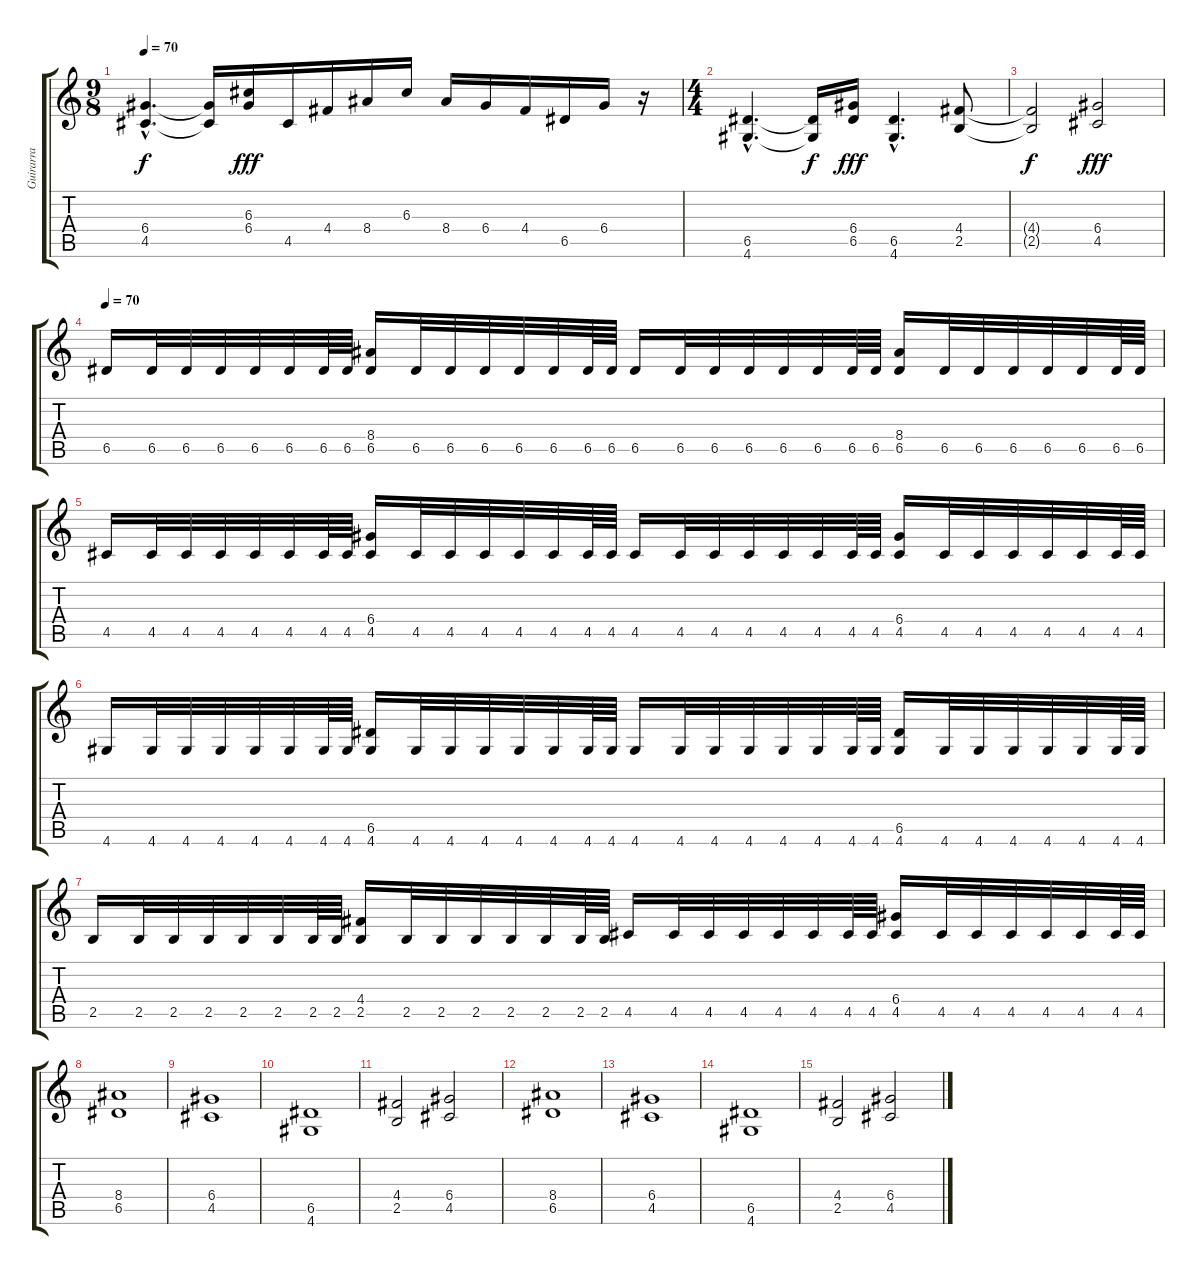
\track ("Guirarra" "Guirarra") {instrument overdrivenguitar}
\staff {score tabs}
\tuning (E4 B3 G3 D3 A2 E2) {hide}
\ts (9 8)
\tempo 70
\clef g2
\ks c
(6.4{hac t} 4.5{hac t}).4{d dy f} (6.4{t} 4.5{t}).16 (6.3 6.4).16{dy fff} 4.5.16 4.4.16 8.4.16 6.3.16 8.4.16 6.4.16 4.4.16 6.5.16 6.4.16 r.16 |
\ts (4 4)
(6.5{hac} 4.6{hac}).4{d} (6.5{t} 4.6{t}).16{dy f} (6.4 6.5).16{dy fff} (6.5{hac} 4.6{hac}).4{d} (4.4 2.5).8 |
(4.4{t} 2.5{t}).2{dy f} (6.4 4.5).2{dy fff} |
\tempo 70
6.5.16 6.5.32 6.5.32 6.5.32 6.5.32 6.5.32 6.5.64 6.5.64 (8.4 6.5).16 6.5.32 6.5.32 6.5.32 6.5.32 6.5.32 6.5.64 6.5.64 6.5.16 6.5.32 6.5.32 6.5.32 6.5.32 6.5.32 6.5.64 6.5.64 (8.4 6.5).16 6.5.32 6.5.32 6.5.32 6.5.32 6.5.32 6.5.64 6.5.64 |
4.5.16 4.5.32 4.5.32 4.5.32 4.5.32 4.5.32 4.5.64 4.5.64 (6.4 4.5).16 4.5.32 4.5.32 4.5.32 4.5.32 4.5.32 4.5.64 4.5.64 4.5.16 4.5.32 4.5.32 4.5.32 4.5.32 4.5.32 4.5.64 4.5.64 (6.4 4.5).16 4.5.32 4.5.32 4.5.32 4.5.32 4.5.32 4.5.64 4.5.64 |
4.6.16 4.6.32 4.6.32 4.6.32 4.6.32 4.6.32 4.6.64 4.6.64 (6.5 4.6).16 4.6.32 4.6.32 4.6.32 4.6.32 4.6.32 4.6.64 4.6.64 4.6.16 4.6.32 4.6.32 4.6.32 4.6.32 4.6.32 4.6.64 4.6.64 (6.5 4.6).16 4.6.32 4.6.32 4.6.32 4.6.32 4.6.32 4.6.64 4.6.64 |
2.5.16 2.5.32 2.5.32 2.5.32 2.5.32 2.5.32 2.5.64 2.5.64 (4.4 2.5).16 2.5.32 2.5.32 2.5.32 2.5.32 2.5.32 2.5.64 2.5.64 4.5.16 4.5.32 4.5.32 4.5.32 4.5.32 4.5.32 4.5.64 4.5.64 (6.4 4.5).16 4.5.32 4.5.32 4.5.32 4.5.32 4.5.32 4.5.64 4.5.64 |
(8.4 6.5).1{volume 13} |
(6.4 4.5).1 |
(6.5 4.6).1{volume 10} |
(4.4 2.5).2 (6.4 4.5).2 |
(8.4 6.5).1{volume 4} |
(6.4 4.5).1 |
(6.5 4.6).1{volume 0} |
(4.4 2.5).2 (6.4 4.5).2
